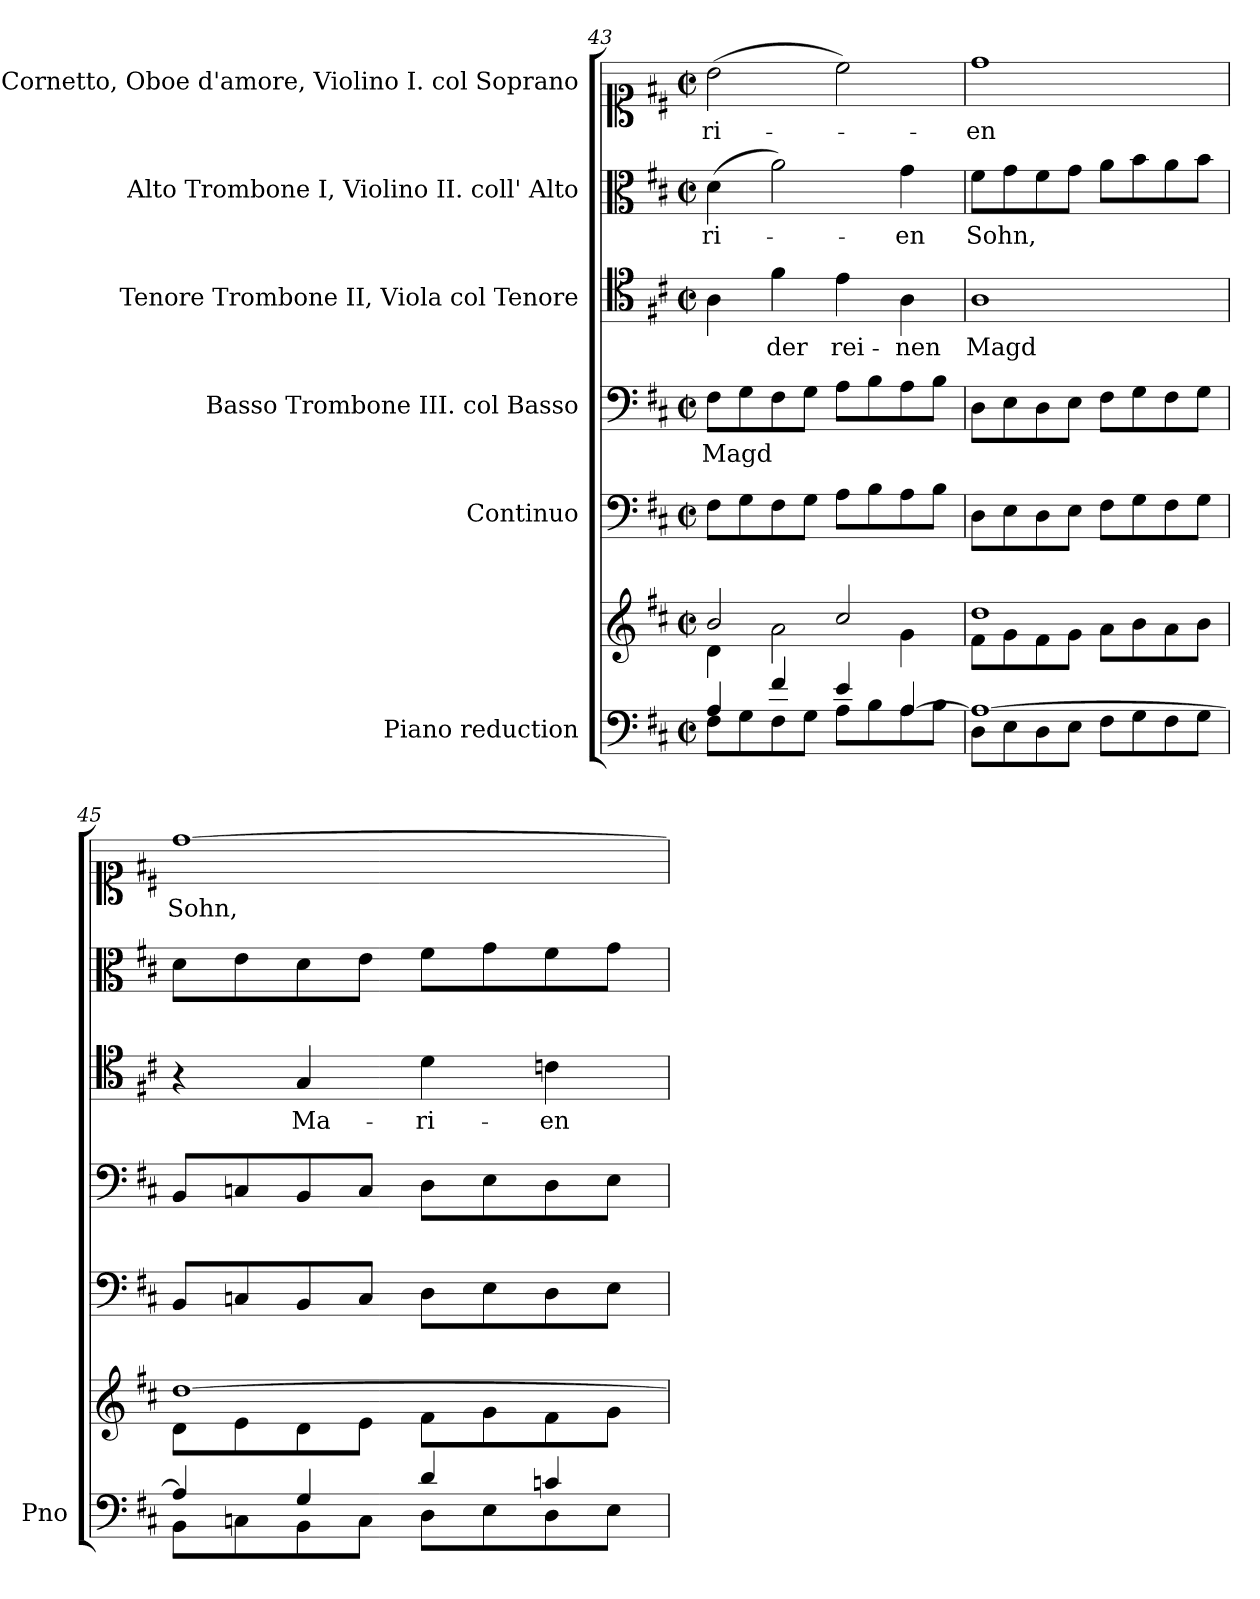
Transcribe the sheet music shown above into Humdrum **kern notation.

**kern	**kern	**kern	**kern	**text	**kern	**text	**kern	**text	**kern	**text
*part6	*part6	*part5	*part4	*part4	*part3	*part3	*part2	*part2	*part1	*part1
*staff7	*staff6	*staff5	*staff4	*staff4	*staff3	*staff3	*staff2	*staff2	*staff1	*staff1
*I"Piano reduction	*	*I"Continuo	*I"Basso  Trombone III. col Basso	*	*I"Tenore Trombone II, Viola col Tenore	*	*I"Alto Trombone I, Violino II.  coll' Alto	*	*I"Soprano Cornetto, Oboe d'amore, Violino I. col Soprano	*
*I'Pno	*	*	*	*	*	*	*	*	*	*
*clefF4	*clefG2	*clefF4	*clefF4	*	*clefC4	*	*clefC3	*	*clefC1	*
*k[f#c#]	*k[f#c#]	*k[f#c#]	*k[f#c#]	*	*k[f#c#]	*	*k[f#c#]	*	*k[f#c#]	*
*M2/2	*M2/2	*M2/2	*M2/2	*	*M2/2	*	*M2/2	*	*M2/2	*
*met(c|)	*met(c|)	*met(c|)	*met(c|)	*	*met(c|)	*	*met(c|)	*	*met(c|)	*
=43	=43	=43	=43	=43	=43	=43	=43	=43	=43	=43
*^	*^	*	*	*	*	*	*	*	*	*
!	!	!	!	!	!	!LO:LY:b	!	!	!	!LO:LY:b	!	!LO:LY:b
4A/	8F#\L	2b/	4d\	8F#\L	8F#\L	Magd	4A\	.	(>4d\	-ri-	(>2b\	-ri-
.	8G\	.	.	8G\	8G\	.	.	.	.	.	.	.
!	!	!	!	!	!	!	!	!LO:LY:b	!	!	!	!
4f#/	8F#\	.	2a\	8F#\	8F#\	.	4f#\	der	2a\)	.	.	.
.	8G\J	.	.	8G\J	8G\J	.	.	.	.	.	.	.
!	!	!	!	!	!	!	!	!LO:LY:b	!	!	!	!
4e/	8A\L	2cc#/	.	8A\L	8A\L	.	4e\	rei-	.	.	2cc#\)	.
.	8B\	.	.	8B\	8B\	.	.	.	.	.	.	.
!	!	!	!	!	!	!	!	!LO:LY:b	!	!LO:LY:b	!	!
[4A/	8A\	.	4g\	8A\	8A\	.	4A\	-nen	4g\	-en	.	.
.	8B\J	.	.	8B\J	8B\J	.	.	.	.	.	.	.
=44	=44	=44	=44	=44	=44	=44	=44	=44	=44	=44	=44	=44
!	!	!	!	!	!	!	!	!LO:LY:b	!	!LO:LY:b	!	!LO:LY:b
1A_	8D\L	1dd	8f#\L	8D\L	8D\L	.	1A	Magd	8f#\L	Sohn,	1dd	-en
.	8E\	.	8g\	8E\	8E\	.	.	.	8g\	.	.	.
.	8D\	.	8f#\	8D\	8D\	.	.	.	8f#\	.	.	.
.	8E\J	.	8g\J	8E\J	8E\J	.	.	.	8g\J	.	.	.
.	8F#\L	.	8a\L	8F#\L	8F#\L	.	.	.	8a\L	.	.	.
.	8G\	.	8b\	8G\	8G\	.	.	.	8b\	.	.	.
.	8F#\	.	8a\	8F#\	8F#\	.	.	.	8a\	.	.	.
.	8G\J	.	8b\J	8G\J	8G\J	.	.	.	8b\J	.	.	.
!!LO:PB:g=z
=45	=45	=45	=45	=45	=45	=45	=45	=45	=45	=45	=45	=45
!	!	!	!	!	!	!	!	!	!	!	!	!LO:LY:b
4A/]	8BB\L	[1dd	8d\L	8BB/L	8BB/L	.	4r	.	8d\L	.	[1dd	Sohn,
.	8Cn\	.	8e\	8Cn/	8Cn/	.	.	.	8e\	.	.	.
!	!	!	!	!	!	!	!	!LO:LY:b	!	!	!	!
4G/	8BB\	.	8d\	8BB/	8BB/	.	4G/	Ma-	8d\	.	.	.
.	8C\J	.	8e\J	8C/J	8C/J	.	.	.	8e\J	.	.	.
!	!	!	!	!	!	!	!	!LO:LY:b	!	!	!	!
4d/	8D\L	.	8f#\L	8D\L	8D\L	.	4d\	-ri-	8f#\L	.	.	.
.	8E\	.	8g\	8E\	8E\	.	.	.	8g\	.	.	.
!	!	!	!	!	!	!	!	!LO:LY:b	!	!	!	!
4cn/	8D\	.	8f#\	8D\	8D\	.	4cn\	-en	8f#\	.	.	.
.	8E\J	.	8g\J	8E\J	8E\J	.	.	.	8g\J	.	.	.
*v	*v	*	*	*	*	*	*	*	*	*	*	*
*	*v	*v	*	*	*	*	*	*	*	*	*
=	=	=	=	=	=	=	=	=	=	=
*-	*-	*-	*-	*-	*-	*-	*-	*-	*-	*-
